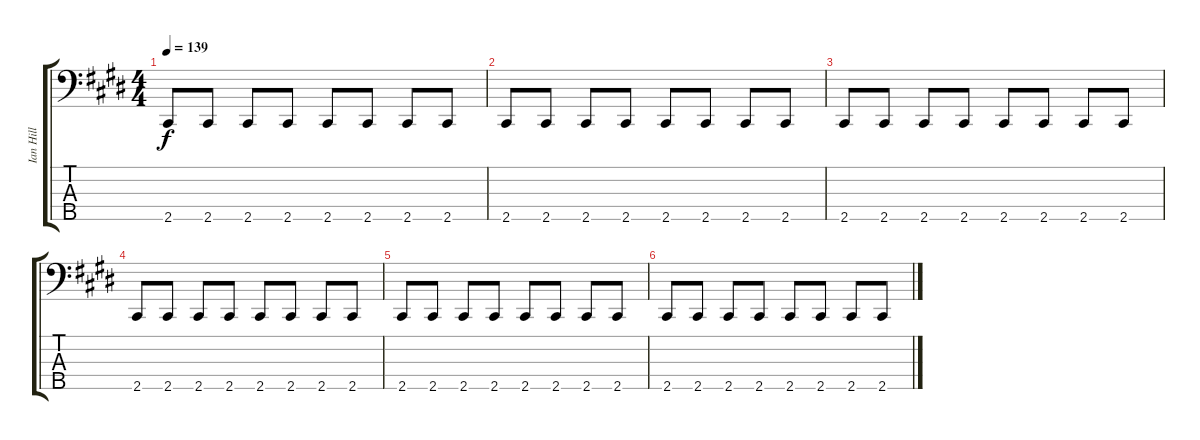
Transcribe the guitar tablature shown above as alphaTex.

\track ("Ian Hill" "Ian Hill") {instrument electricbassfinger}
\staff {score tabs}
\tuning (G2 D2 A1 E1 B0) {hide}
\ts (4 4)
\tempo 139
\clef f4
\ks c#minor
2.5.8{dy f} 2.5.8 2.5.8 2.5.8 2.5.8 2.5.8 2.5.8 2.5.8 |
2.5.8 2.5.8 2.5.8 2.5.8 2.5.8 2.5.8 2.5.8 2.5.8 |
2.5.8 2.5.8 2.5.8 2.5.8 2.5.8 2.5.8 2.5.8 2.5.8 |
2.5.8 2.5.8 2.5.8 2.5.8 2.5.8 2.5.8 2.5.8 2.5.8 |
2.5.8 2.5.8 2.5.8 2.5.8 2.5.8 2.5.8 2.5.8 2.5.8 |
2.5.8 2.5.8 2.5.8 2.5.8 2.5.8 2.5.8 2.5.8 2.5.8
